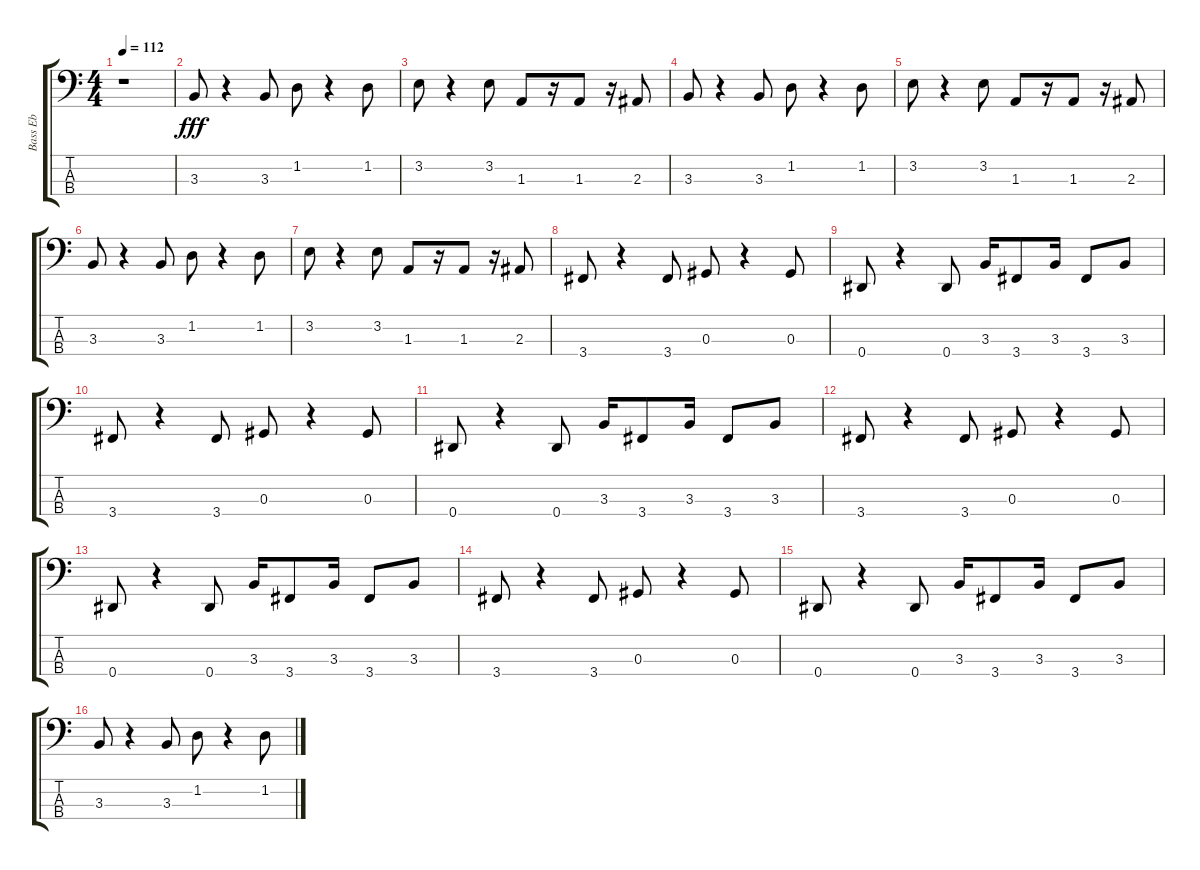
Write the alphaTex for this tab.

\track ("Bass Eb" "Bass Eb") {instrument electricbassfinger}
\staff {score tabs}
\tuning (Gb2 Db2 Ab1 Eb1) {hide}
\ts (4 4)
\tempo 112
\clef f4
\ks c
r.1{dy fff instrument electricbassfinger} |
3.3.8 r.4 3.3.8 1.2.8 r.4 1.2.8 |
3.2.8 r.4 3.2.8 1.3.8 r.16 1.3.8 r.16 2.3.8 |
3.3.8 r.4 3.3.8 1.2.8 r.4 1.2.8 |
3.2.8 r.4 3.2.8 1.3.8 r.16 1.3.8 r.16 2.3.8 |
3.3.8 r.4 3.3.8 1.2.8 r.4 1.2.8 |
3.2.8 r.4 3.2.8 1.3.8 r.16 1.3.8 r.16 2.3.8 |
3.4.8 r.4 3.4.8 0.3.8 r.4 0.3.8 |
0.4.8 r.4 0.4.8 3.3.16 3.4.8 3.3.16 3.4.8 3.3.8 |
3.4.8 r.4 3.4.8 0.3.8 r.4 0.3.8 |
0.4.8 r.4 0.4.8 3.3.16 3.4.8 3.3.16 3.4.8 3.3.8 |
3.4.8 r.4 3.4.8 0.3.8 r.4 0.3.8 |
0.4.8 r.4 0.4.8 3.3.16 3.4.8 3.3.16 3.4.8 3.3.8 |
3.4.8 r.4 3.4.8 0.3.8 r.4 0.3.8 |
0.4.8 r.4 0.4.8 3.3.16 3.4.8 3.3.16 3.4.8 3.3.8 |
3.3.8 r.4 3.3.8 1.2.8 r.4 1.2.8
